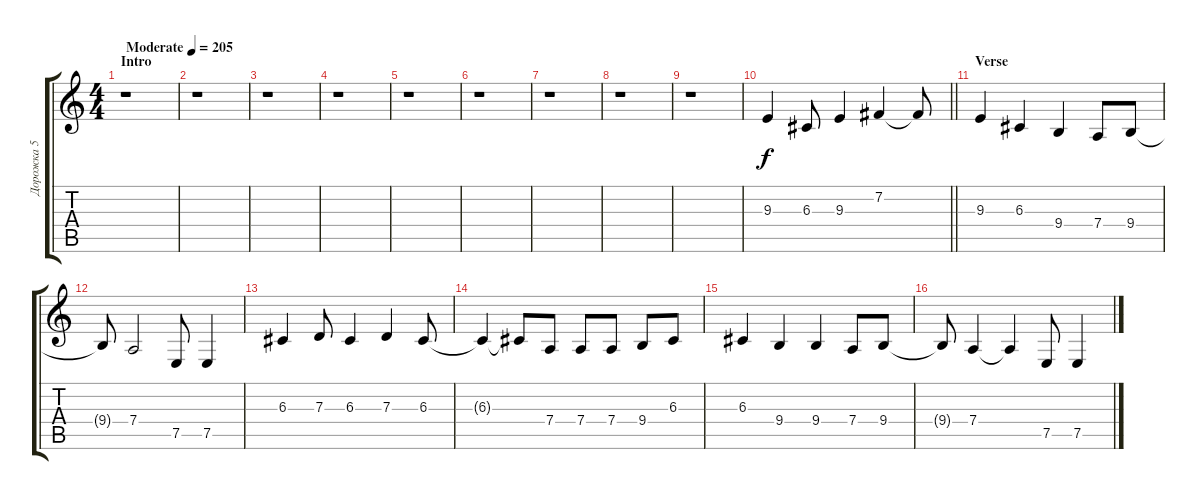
\track ("Дорожка 5" "Дорожка 5") {instrument altosax}
\staff {score tabs}
\tuning (E4 B3 G3 D3 A2 E2) {hide}
\ts (4 4)
\section ("" "Intro")
\tempo (205 "Moderate")
\clef g2
\ks c
r.1{dy f instrument altosax} |
r.1 |
r.1 |
r.1 |
r.1 |
r.1 |
r.1 |
r.1 |
r.1 |
\barLineRight lightlight
9.3.4 6.3.8 9.3.4 7.2.4 7.2{t}.8 |
\section ("" "Verse")
9.3.4 6.3.4 9.4.4 7.4.8 9.4.8 |
9.4{t}.8 7.4.2 7.5.8 7.5.4 |
6.3.4 7.3.8 6.3.4 7.3.4 6.3.8 |
6.3{t}.4 6.3{t}.8 7.4.8 7.4.8 7.4.8 9.4.8 6.3.8 |
6.3.4 9.4.4 9.4.4 7.4.8 9.4.8 |
9.4{t}.8 7.4.4 7.4{t}.4 7.5.8 7.5.4
